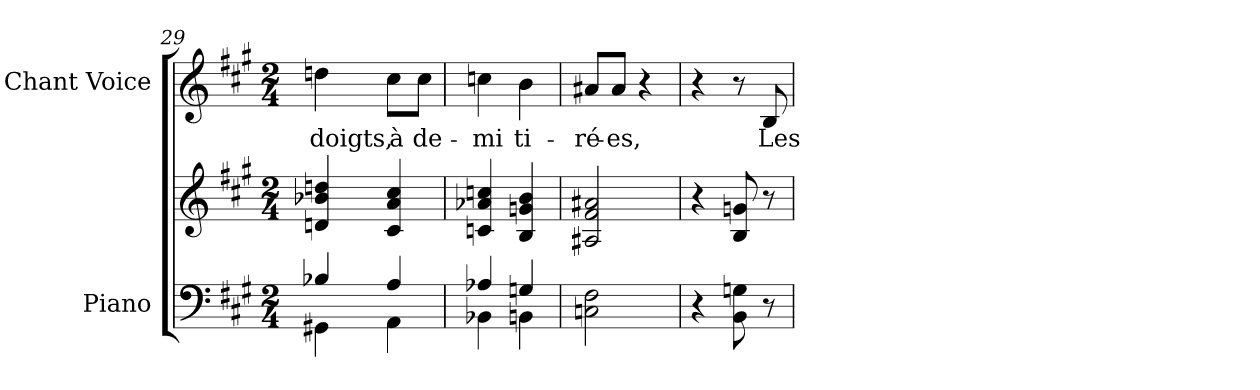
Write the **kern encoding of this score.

**kern	**kern	**kern	**text
*part2	*part2	*part1	*part1
*staff3	*staff2	*staff1	*staff1
*I"Piano	*	*I"Chant Voice	*
*I'Pno	*	*	*
*clefF4	*clefG2	*clefG2	*
*k[f#c#g#]	*k[f#c#g#]	*k[f#c#g#]	*
*M2/4	*M2/4	*M2/4	*
=29	=29	=29	=29
*^	*	*	*
4B-X/	4GG#X\	4dn/ 4b-X/ 4ddn/	4ddn\	doigts,
4A/	4AA\	4c#/ 4a/ 4cc#/	8cc#\L	à
.	.	.	8cc#\J	de-
=30	=30	=30	=30	=30
4A-X/	4BB-X\	4cn/ 4a-X/ 4ccn/	4ccn\	-mi
4Gn/	4BBn\	4B/ 4gn/ 4b/	4b\	ti-
*v	*v	*	*	*
=31	=31	=31	=31
2Cn\ 2F#\	2A#X/ 2f#/ 2a#X/	8a#X/L	-ré-
.	.	8a#/J	-es,
.	.	4r	.
=32	=32	=32	=32
4r	4r	4r	.
8BB\ 8Gn\	8B/ 8gn/	8r	.
8r	8r	8B/	Les
=	=	=	=
*-	*-	*-	*-
